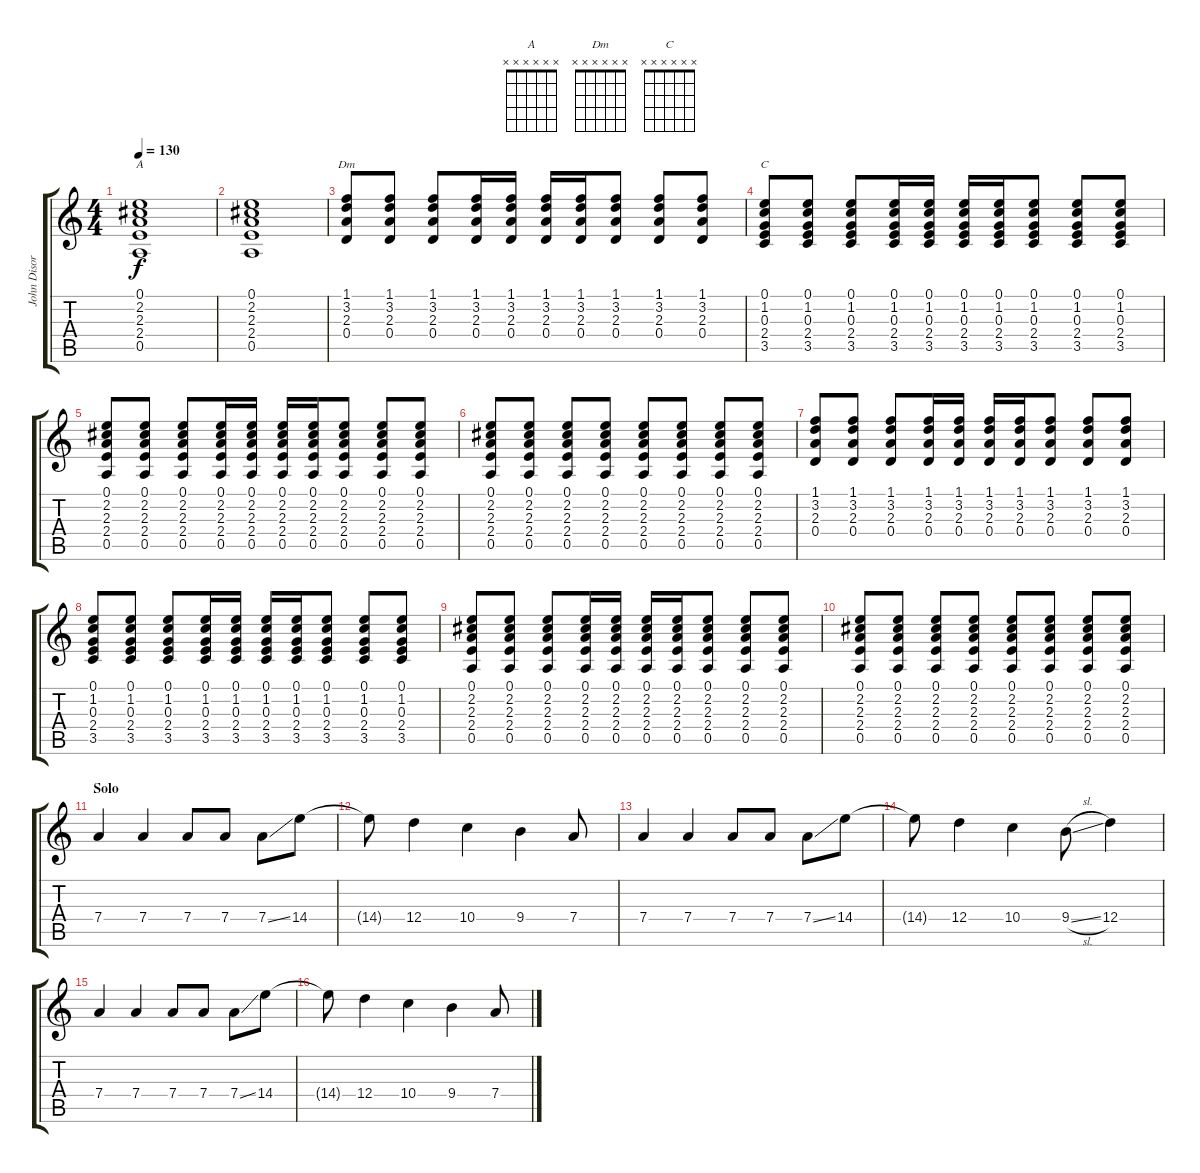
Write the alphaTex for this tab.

\track ("John Disorted" "John Disor") {instrument distortionguitar}
\staff {score tabs}
\tuning (E4 B3 G3 D3 A2 E2) {hide}
\chord ("A" x x x x x x)
\chord ("Dm" x x x x x x)
\chord ("C" x x x x x x)
\ts (4 4)
\tempo 130
\clef g2
\ks c
(0.1 2.2 2.3 2.4 0.5).1{ch "A" dy f} |
(0.1 2.2 2.3 2.4 0.5).1 |
(1.1 3.2 2.3 0.4).8{ch "Dm"} (1.1 3.2 2.3 0.4).8 (1.1 3.2 2.3 0.4).8 (1.1 3.2 2.3 0.4).16 (1.1 3.2 2.3 0.4).16 (1.1 3.2 2.3 0.4).16 (1.1 3.2 2.3 0.4).16 (1.1 3.2 2.3 0.4).8 (1.1 3.2 2.3 0.4).8 (1.1 3.2 2.3 0.4).8 |
(0.1 1.2 0.3 2.4 3.5).8{ch "C"} (0.1 1.2 0.3 2.4 3.5).8 (0.1 1.2 0.3 2.4 3.5).8 (0.1 1.2 0.3 2.4 3.5).16 (0.1 1.2 0.3 2.4 3.5).16 (0.1 1.2 0.3 2.4 3.5).16 (0.1 1.2 0.3 2.4 3.5).16 (0.1 1.2 0.3 2.4 3.5).8 (0.1 1.2 0.3 2.4 3.5).8 (0.1 1.2 0.3 2.4 3.5).8 |
(0.1 2.2 2.3 2.4 0.5).8 (0.1 2.2 2.3 2.4 0.5).8 (0.1 2.2 2.3 2.4 0.5).8 (0.1 2.2 2.3 2.4 0.5).16 (0.1 2.2 2.3 2.4 0.5).16 (0.1 2.2 2.3 2.4 0.5).16 (0.1 2.2 2.3 2.4 0.5).16 (0.1 2.2 2.3 2.4 0.5).8 (0.1 2.2 2.3 2.4 0.5).8 (0.1 2.2 2.3 2.4 0.5).8 |
(0.1 2.2 2.3 2.4 0.5).8 (0.1 2.2 2.3 2.4 0.5).8 (0.1 2.2 2.3 2.4 0.5).8 (0.1 2.2 2.3 2.4 0.5).8 (0.1 2.2 2.3 2.4 0.5).8 (0.1 2.2 2.3 2.4 0.5).8 (0.1 2.2 2.3 2.4 0.5).8 (0.1 2.2 2.3 2.4 0.5).8 |
(1.1 3.2 2.3 0.4).8 (1.1 3.2 2.3 0.4).8 (1.1 3.2 2.3 0.4).8 (1.1 3.2 2.3 0.4).16 (1.1 3.2 2.3 0.4).16 (1.1 3.2 2.3 0.4).16 (1.1 3.2 2.3 0.4).16 (1.1 3.2 2.3 0.4).8 (1.1 3.2 2.3 0.4).8 (1.1 3.2 2.3 0.4).8 |
(0.1 1.2 0.3 2.4 3.5).8 (0.1 1.2 0.3 2.4 3.5).8 (0.1 1.2 0.3 2.4 3.5).8 (0.1 1.2 0.3 2.4 3.5).16 (0.1 1.2 0.3 2.4 3.5).16 (0.1 1.2 0.3 2.4 3.5).16 (0.1 1.2 0.3 2.4 3.5).16 (0.1 1.2 0.3 2.4 3.5).8 (0.1 1.2 0.3 2.4 3.5).8 (0.1 1.2 0.3 2.4 3.5).8 |
(0.1 2.2 2.3 2.4 0.5).8 (0.1 2.2 2.3 2.4 0.5).8 (0.1 2.2 2.3 2.4 0.5).8 (0.1 2.2 2.3 2.4 0.5).16 (0.1 2.2 2.3 2.4 0.5).16 (0.1 2.2 2.3 2.4 0.5).16 (0.1 2.2 2.3 2.4 0.5).16 (0.1 2.2 2.3 2.4 0.5).8 (0.1 2.2 2.3 2.4 0.5).8 (0.1 2.2 2.3 2.4 0.5).8 |
(0.1 2.2 2.3 2.4 0.5).8 (0.1 2.2 2.3 2.4 0.5).8 (0.1 2.2 2.3 2.4 0.5).8 (0.1 2.2 2.3 2.4 0.5).8 (0.1 2.2 2.3 2.4 0.5).8 (0.1 2.2 2.3 2.4 0.5).8 (0.1 2.2 2.3 2.4 0.5).8 (0.1 2.2 2.3 2.4 0.5).8 |
\section ("" "Solo")
7.4.4 7.4.4 7.4.8 7.4.8 7.4{ss}.8 14.4.8 |
14.4{t}.8 12.4.4 10.4.4 9.4.4 7.4.8 |
7.4.4 7.4.4 7.4.8 7.4.8 7.4{ss}.8 14.4.8 |
14.4{t}.8 12.4.4 10.4.4 9.4{sl}.8 12.4.4 |
7.4.4 7.4.4 7.4.8 7.4.8 7.4{ss}.8 14.4.8 |
14.4{t}.8 12.4.4 10.4.4 9.4.4 7.4.8
